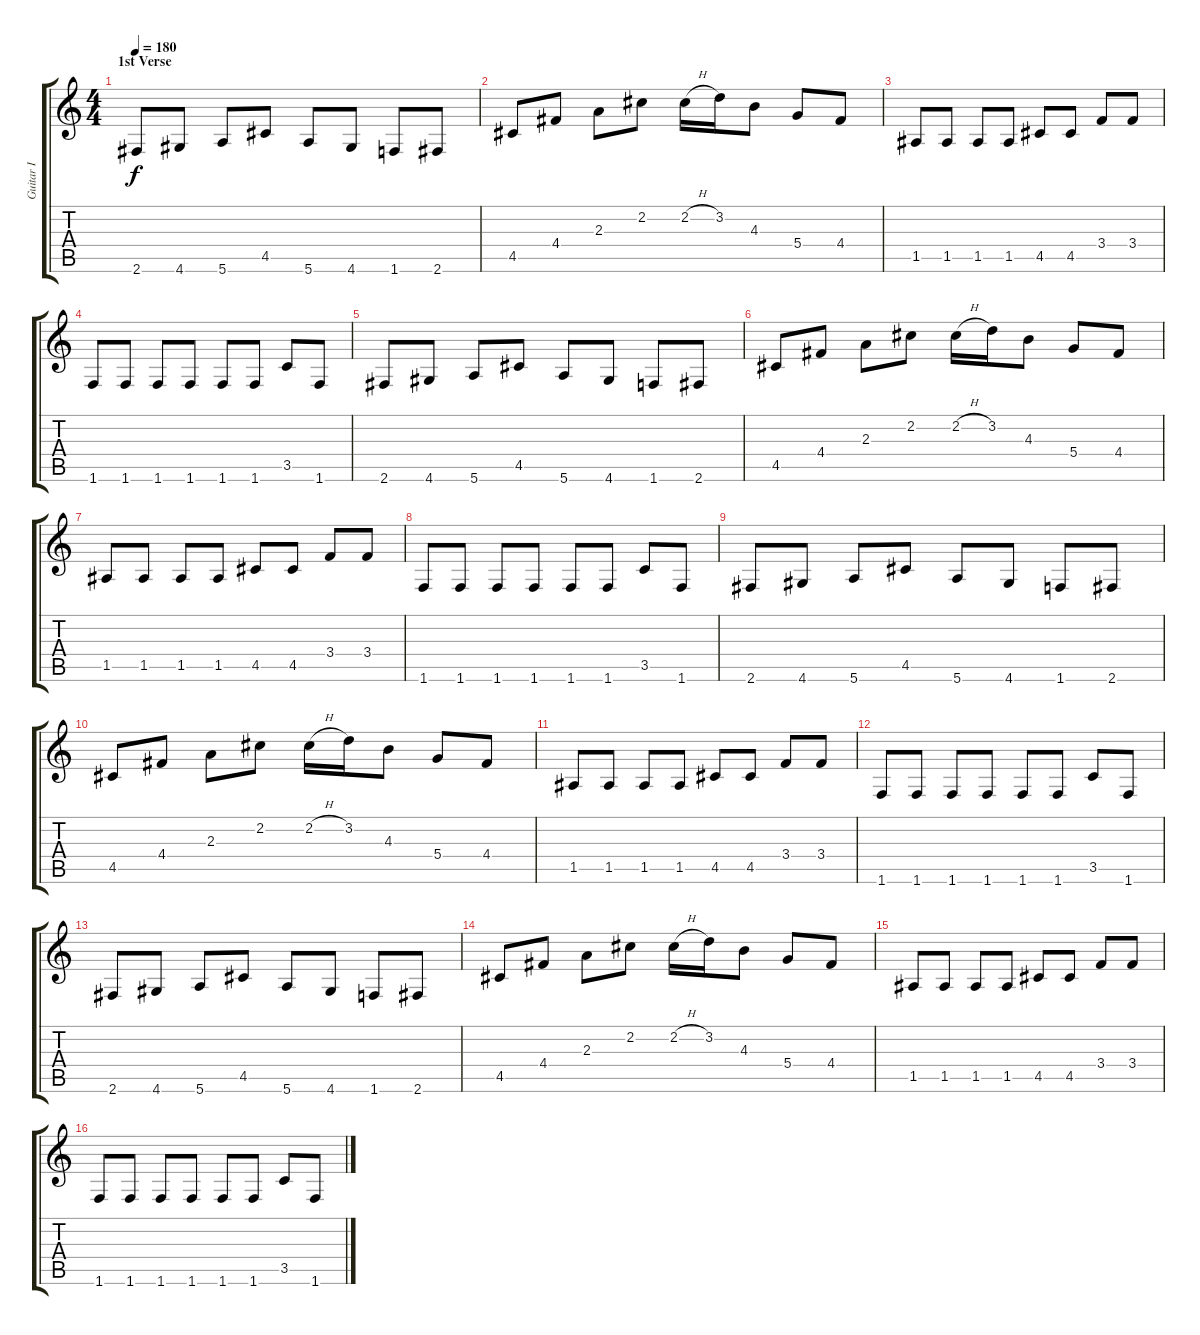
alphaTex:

\track ("Guitar I" "Guitar I") {instrument distortionguitar}
\staff {score tabs}
\tuning (E4 B3 G3 D3 A2 E2) {hide}
\ts (4 4)
\section ("" "1st Verse")
\tempo 180
\clef g2
\ks c
2.6.8{dy f} 4.6.8 5.6.8 4.5.8 5.6.8 4.6.8 1.6.8 2.6.8 |
4.5.8 4.4.8 2.3.8 2.2.8 2.2{h}.16 3.2.16 4.3.8 5.4.8 4.4.8 |
1.5.8 1.5.8 1.5.8 1.5.8 4.5.8 4.5.8 3.4.8 3.4.8 |
1.6.8 1.6.8 1.6.8 1.6.8 1.6.8 1.6.8 3.5.8 1.6.8 |
2.6.8 4.6.8 5.6.8 4.5.8 5.6.8 4.6.8 1.6.8 2.6.8 |
4.5.8 4.4.8 2.3.8 2.2.8 2.2{h}.16 3.2.16 4.3.8 5.4.8 4.4.8 |
1.5.8 1.5.8 1.5.8 1.5.8 4.5.8 4.5.8 3.4.8 3.4.8 |
1.6.8 1.6.8 1.6.8 1.6.8 1.6.8 1.6.8 3.5.8 1.6.8 |
2.6.8 4.6.8 5.6.8 4.5.8 5.6.8 4.6.8 1.6.8 2.6.8 |
4.5.8 4.4.8 2.3.8 2.2.8 2.2{h}.16 3.2.16 4.3.8 5.4.8 4.4.8 |
1.5.8 1.5.8 1.5.8 1.5.8 4.5.8 4.5.8 3.4.8 3.4.8 |
1.6.8 1.6.8 1.6.8 1.6.8 1.6.8 1.6.8 3.5.8 1.6.8 |
2.6.8 4.6.8 5.6.8 4.5.8 5.6.8 4.6.8 1.6.8 2.6.8 |
4.5.8 4.4.8 2.3.8 2.2.8 2.2{h}.16 3.2.16 4.3.8 5.4.8 4.4.8 |
1.5.8 1.5.8 1.5.8 1.5.8 4.5.8 4.5.8 3.4.8 3.4.8 |
1.6.8 1.6.8 1.6.8 1.6.8 1.6.8 1.6.8 3.5.8 1.6.8
